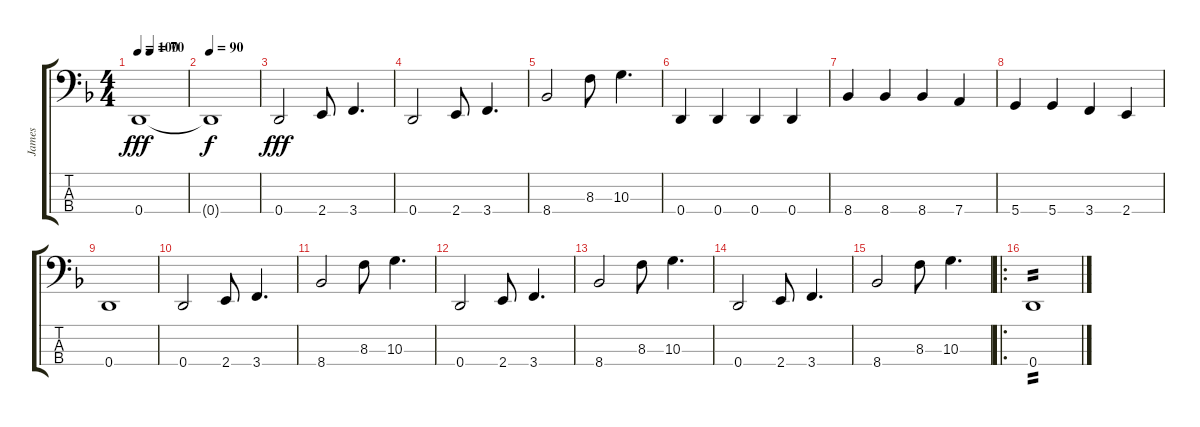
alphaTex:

\track ("James" "James") {instrument electricbassfinger}
\staff {score tabs}
\tuning (G2 D2 A1 D1) {hide}
\ts (4 4)
\tempo 100
\tempo (70 0.25)
\clef f4
\ks dminor
0.4.1{dy fff} |
\tempo 90
0.4{t}.1{dy f} |
0.4.2{dy fff} 2.4.8 3.4.4{d} |
0.4.2 2.4.8 3.4.4{d} |
8.4.2 8.3.8 10.3.4{d} |
0.4.4 0.4.4 0.4.4 0.4.4 |
8.4.4 8.4.4 8.4.4 7.4.4 |
5.4.4 5.4.4 3.4.4 2.4.4 |
0.4.1 |
0.4.2 2.4.8 3.4.4{d} |
8.4.2 8.3.8 10.3.4{d} |
0.4.2 2.4.8 3.4.4{d} |
8.4.2 8.3.8 10.3.4{d} |
0.4.2 2.4.8 3.4.4{d} |
8.4.2 8.3.8 10.3.4{d} |
\ro
0.4.1{tp 2}
